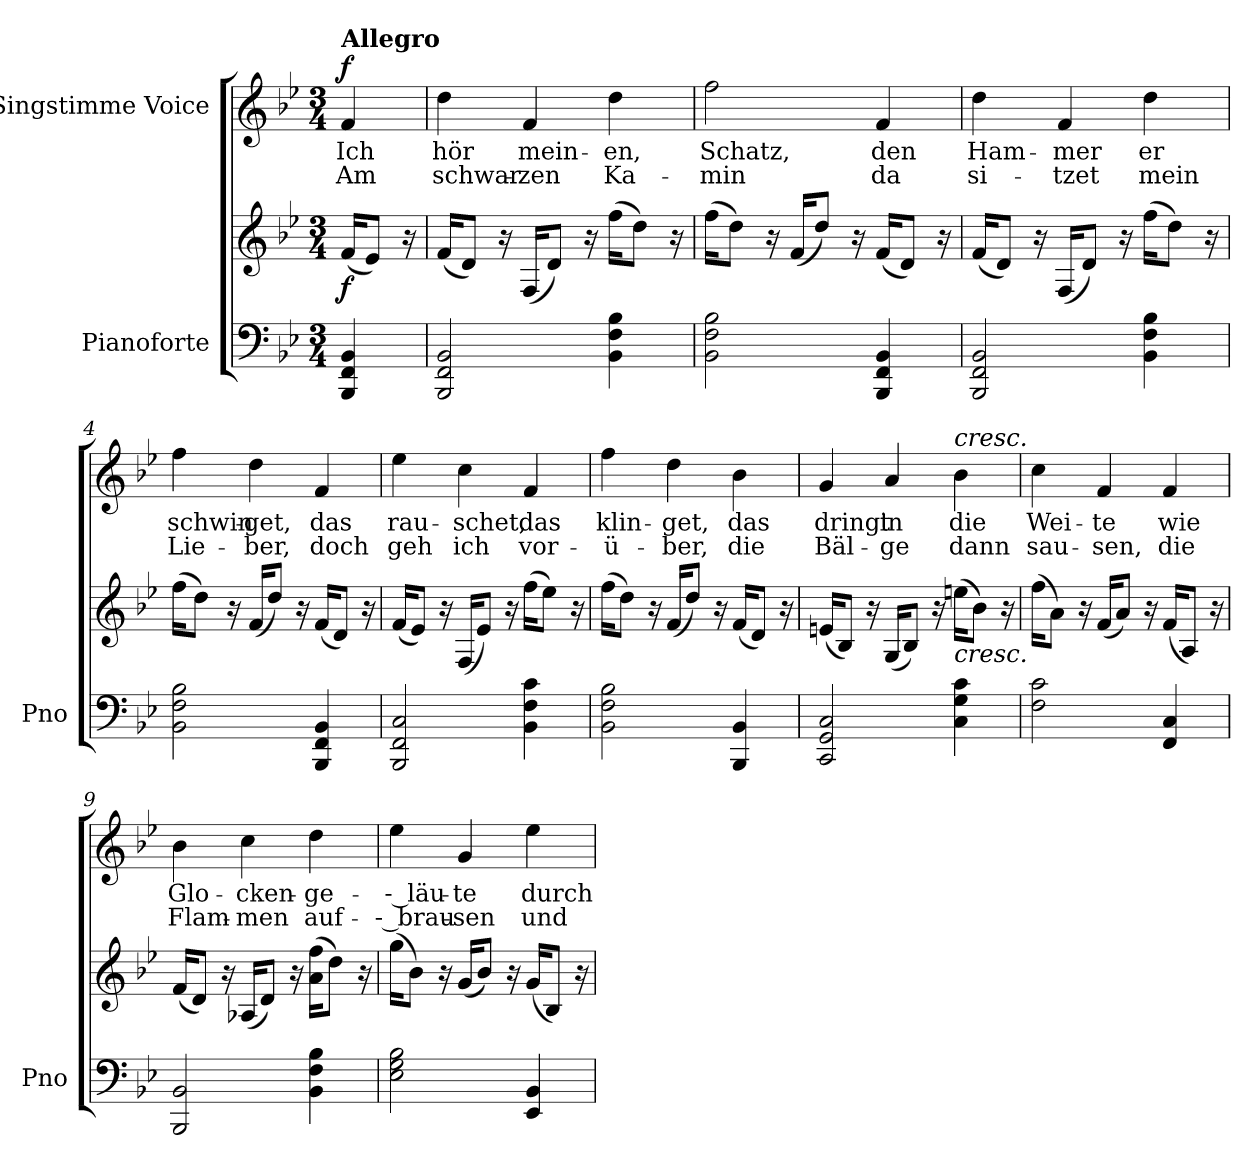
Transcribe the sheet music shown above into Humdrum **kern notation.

**kern	**kern	**dynam	**kern	**text	**text	**dynam
*part2	*part2	*part2	*part1	*part1	*part1	*part1
*staff3	*staff2	*staff2/3	*staff1	*staff1	*staff1	*staff1
*I"Pianoforte	*	*	*I"Singstimme Voice	*	*	*
*I'Pno	*	*	*	*	*	*
*clefF4	*clefG2	*	*clefG2	*	*	*
*k[b-e-]	*k[b-e-]	*	*k[b-e-]	*	*	*
*M3/4	*M3/4	*	*M3/4	*	*	*
=	=	=	=	=	=	=
!	!	!	!LO:TX:a:B:t=Allegro	!	!	!
!	!	!LO:DY:b	!	!	!	!LO:DY:a
4BBB-/ 4FF/ 4BB-/	(16f/KL	f	4f/	Ich	Am	f
.	8e-/J)	.	.	.	.	.
.	16r	.	.	.	.	.
=1	=1	=1	=1	=1	=1	=1
2BBB-/ 2FF/ 2BB-/	(16f/KL	.	4dd\	hör	schwar-	.
.	8d/J)	.	.	.	.	.
.	16r	.	.	.	.	.
.	(16F/KL	.	4f/	mein-	-zen	.
.	8d/J)	.	.	.	.	.
.	16r	.	.	.	.	.
4BB-\ 4F\ 4B-\	(16ff\KL	.	4dd\	-en,	Ka-	.
.	8dd\J)	.	.	.	.	.
.	16r	.	.	.	.	.
=2	=2	=2	=2	=2	=2	=2
2BB-\ 2F\ 2B-\	(16ff\KL	.	2ff\	Schatz,	-min	.
.	8dd\J)	.	.	.	.	.
.	16r	.	.	.	.	.
.	(16f/KL	.	.	.	.	.
.	8dd/J)	.	.	.	.	.
.	16r	.	.	.	.	.
4BBB-/ 4FF/ 4BB-/	(16f/KL	.	4f/	den	da	.
.	8d/J)	.	.	.	.	.
.	16r	.	.	.	.	.
=3	=3	=3	=3	=3	=3	=3
2BBB-/ 2FF/ 2BB-/	(16f/KL	.	4dd\	Ham-	si-	.
.	8d/J)	.	.	.	.	.
.	16r	.	.	.	.	.
.	(16F/KL	.	4f/	-mer	-tzet	.
.	8d/J)	.	.	.	.	.
.	16r	.	.	.	.	.
4BB-\ 4F\ 4B-\	(16ff\KL	.	4dd\	er	mein	.
.	8dd\J)	.	.	.	.	.
.	16r	.	.	.	.	.
=4	=4	=4	=4	=4	=4	=4
2BB-\ 2F\ 2B-\	(16ff\KL	.	4ff\	schwin-	Lie-	.
.	8dd\J)	.	.	.	.	.
.	16r	.	.	.	.	.
.	(16f/KL	.	4dd\	-get,	-ber,	.
.	8dd/J)	.	.	.	.	.
.	16r	.	.	.	.	.
4BBB-/ 4FF/ 4BB-/	(16f/KL	.	4f/	das	doch	.
.	8d/J)	.	.	.	.	.
.	16r	.	.	.	.	.
=5	=5	=5	=5	=5	=5	=5
2BBB-/ 2FF/ 2C/	(16f/KL	.	4ee-\	rau-	geh	.
.	8e-/J)	.	.	.	.	.
.	16r	.	.	.	.	.
.	(16F/KL	.	4cc\	-schet,	ich	.
.	8e-/J)	.	.	.	.	.
.	16r	.	.	.	.	.
4BB-\ 4F\ 4c\	(16ff\KL	.	4f/	das	vor-	.
.	8ee-\J)	.	.	.	.	.
.	16r	.	.	.	.	.
=6	=6	=6	=6	=6	=6	=6
2BB-\ 2F\ 2B-\	(16ff\KL	.	4ff\	klin-	ü-	.
.	8dd\J)	.	.	.	.	.
.	16r	.	.	.	.	.
.	(16f/KL	.	4dd\	-get,	-ber,	.
.	8dd/J)	.	.	.	.	.
.	16r	.	.	.	.	.
4BBB-/ 4BB-/	(16f/KL	.	4b-\	das	die	.
.	8d/J)	.	.	.	.	.
.	16r	.	.	.	.	.
=7	=7	=7	=7	=7	=7	=7
2CC/ 2GG/ 2C/	(16en/KL	.	4g/	dringt	Bäl-	.
.	8B-/J)	.	.	.	.	.
.	16r	.	.	.	.	.
.	(16G/KL	.	4a/	in	-ge	.
.	8B-/J)	.	.	.	.	.
.	16r	.	.	.	.	.
!	!	!	!LO:TX:a:i:t=cresc.	!	!	!
!	!LO:TX:b:i:t=cresc.	!	!	!	!	!
4C\ 4G\ 4c\	(16een\KL	.	4b-\	die	dann	.
.	8b-\J)	.	.	.	.	.
.	16r	.	.	.	.	.
=8	=8	=8	=8	=8	=8	=8
2F\ 2c\	(16ff\KL	.	4cc\	Wei-	sau-	.
.	8a\J)	.	.	.	.	.
.	16r	.	.	.	.	.
.	(16f/KL	.	4f/	-te	-sen,	.
.	8a/J)	.	.	.	.	.
.	16r	.	.	.	.	.
4FF/ 4C/	(16f/KL	.	4f/	wie	die	.
.	8A/J)	.	.	.	.	.
.	16r	.	.	.	.	.
=9	=9	=9	=9	=9	=9	=9
2BBB-/ 2BB-/	(16f/KL	.	4b-\	Glo-	Flam-	.
.	8d/J)	.	.	.	.	.
.	16r	.	.	.	.	.
.	(16A-X/KL	.	4cc\	-cken-	-men	.
.	8d/J)	.	.	.	.	.
.	16r	.	.	.	.	.
4BB-\ 4F\ 4B-\	(16a\ 16ff\KL	.	4dd\	-ge-	auf-	.
.	8dd\J)	.	.	.	.	.
.	16r	.	.	.	.	.
=10	=10	=10	=10	=10	=10	=10
2E-\ 2G\ 2B-\	(16gg\KL	.	4ee-\	-- läu-	-- brau-	.
.	8b-\J)	.	.	.	.	.
.	16r	.	.	.	.	.
.	(16g/KL	.	4g/	-te	-sen	.
.	8b-/J)	.	.	.	.	.
.	16r	.	.	.	.	.
4EE-/ 4BB-/	(16g/KL	.	4ee-\	durch	und	.
.	8B-/J)	.	.	.	.	.
.	16r	.	.	.	.	.
=	=	=	=	=	=	=
*-	*-	*-	*-	*-	*-	*-
